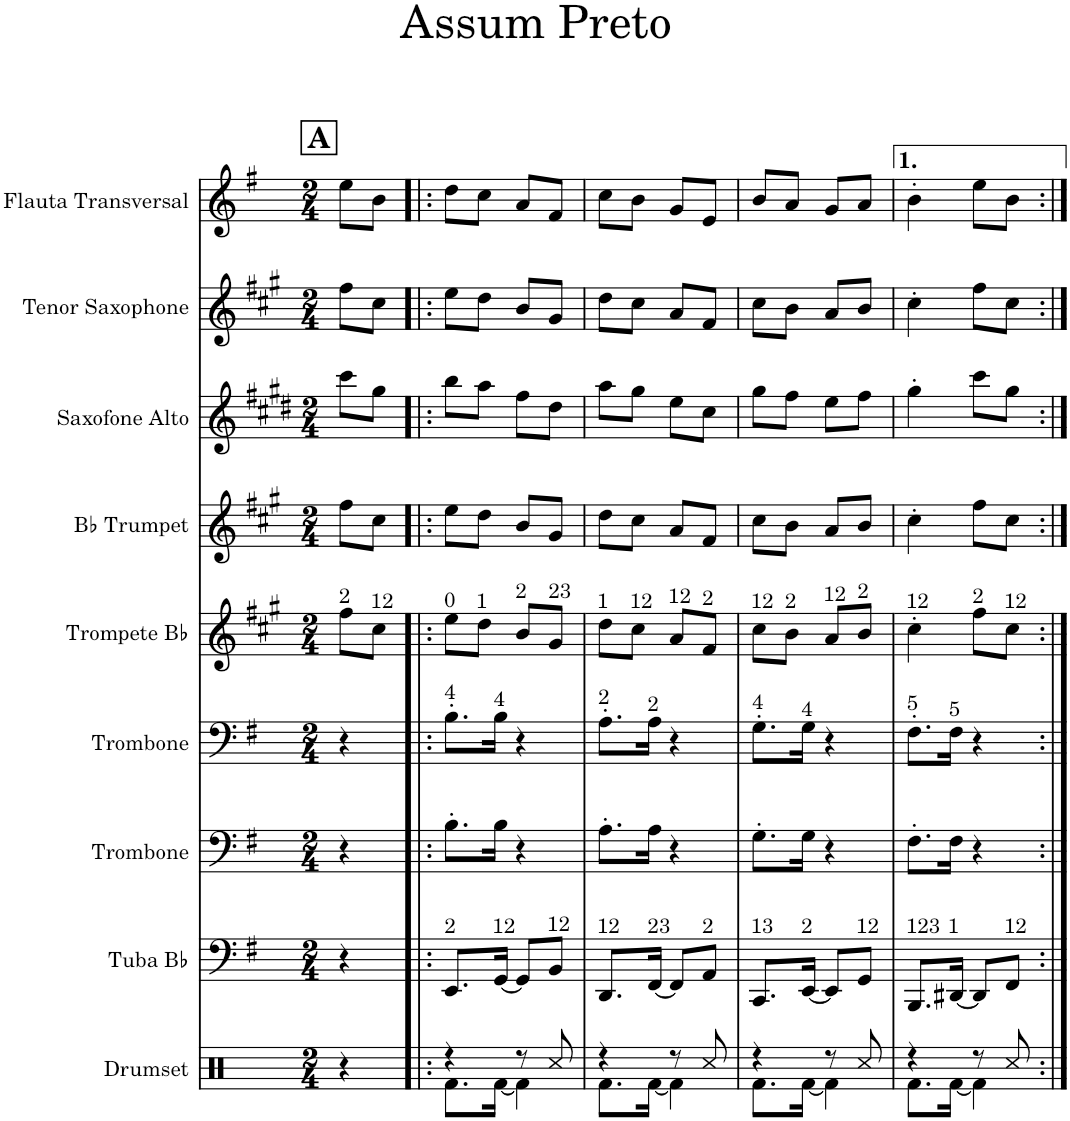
**kern	**kern	**kern	**kern	**kern	**kern	**kern	**kern	**kern
*part9	*part8	*part7	*part6	*part5	*part4	*part3	*part2	*part1
*staff9	*staff8	*staff7	*staff6	*staff5	*staff4	*staff3	*staff2	*staff1
*I"Drumset	*I"Tuba Bb	*I"Trombone	*I"Trombone	*I"Trompete Bb	*I"Bb Trumpet	*I"Saxofone Alto	*I"Tenor Saxophone	*I"Flauta Transversal
*I'D. Set	*I'Tuba	*I'Tbn.	*	*	*I'Bb Tpt.	*I'Sax. A.	*I'T. Sax.	*I'Fl.
*clefX	*clefF4	*clefF4	*clefF4	*clefG2	*clefG2	*clefG2	*clefG2	*clefG2
*	*	*	*	*Trd1c2	*Trd1c2	*Trd5c9	*Trd8c14	*
*k[]	*k[f#]	*k[f#]	*k[f#]	*k[f#c#g#]	*k[f#c#g#]	*k[f#c#g#d#]	*k[f#c#g#]	*k[f#]
*M2/4	*M2/4	*M2/4	*M2/4	*M2/4	*M2/4	*M2/4	*M2/4	*M2/4
!!LO:REH:place=s1:a:B:cj:fs=14:t=A
=1	=1	=1	=1	=1	=1	=1	=1	=1
!	!	!	!	!LO:TX:a:t=2	!	!	!	!
4r	4r	4r	4r	8ff#\L	8ff#\L	8ccc#\L	8ff#\L	8ee\L
!	!	!	!	!LO:TX:a:t=12	!	!	!	!
.	.	.	.	8cc#\J	8cc#\J	8gg#\J	8cc#\J	8b\J
=2!|:	=2!|:	=2!|:	=2!|:	=2!|:	=2!|:	=2!|:	=2!|:	=2!|:
*^	*	*	*	*	*	*	*	*
!	!	!	!	!	!LO:TX:a:t=0	!	!	!	!
!	!	!	!	!LO:TX:a:t=4	!	!	!	!	!
!	!	!LO:TX:a:t=2	!	!	!	!	!	!	!
4r	8.Rf\L	8.EE/L	8.B'\L	8.B'\L	8ee\L	8ee\L	8bb\L	8ee\L	8dd\L
!	!	!	!	!	!LO:TX:a:t=1	!	!	!	!
.	.	.	.	.	8dd\J	8dd\J	8aa\J	8dd\J	8cc\J
!	!	!	!	!LO:TX:a:t=4	!	!	!	!	!
!	!	!LO:TX:a:t=12	!	!	!	!	!	!	!
.	[16Rf\Jk	[16GG/Jk	16B\Jk	16B\Jk	.	.	.	.	.
!	!	!	!	!	!LO:TX:a:t=2	!	!	!	!
8r	4Rf\]	8GG/L]	4r	4r	8b/L	8b/L	8ff#\L	8b/L	8a/L
!	!	!	!	!	!LO:TX:a:t=23	!	!	!	!
!	!	!LO:TX:a:t=12	!	!	!	!	!	!	!
8Rcc/	.	8BB/J	.	.	8g#/J	8g#/J	8dd#\J	8g#/J	8f#/J
=3	=3	=3	=3	=3	=3	=3	=3	=3	=3
!	!	!	!	!	!LO:TX:a:t=1	!	!	!	!
!	!	!	!	!LO:TX:a:t=2	!	!	!	!	!
!	!	!LO:TX:a:t=12	!	!	!	!	!	!	!
4r	8.Rf\L	8.DD/L	8.A'\L	8.A'\L	8dd\L	8dd\L	8aa\L	8dd\L	8cc\L
!	!	!	!	!	!LO:TX:a:t=12	!	!	!	!
.	.	.	.	.	8cc#\J	8cc#\J	8gg#\J	8cc#\J	8b\J
!	!	!	!	!LO:TX:a:t=2	!	!	!	!	!
!	!	!LO:TX:a:t=23	!	!	!	!	!	!	!
.	[16Rf\Jk	[16FF#/Jk	16A\Jk	16A\Jk	.	.	.	.	.
!	!	!	!	!	!LO:TX:a:t=12	!	!	!	!
8r	4Rf\]	8FF#/L]	4r	4r	8a/L	8a/L	8ee\L	8a/L	8g/L
!	!	!	!	!	!LO:TX:a:t=2	!	!	!	!
!	!	!LO:TX:a:t=2	!	!	!	!	!	!	!
8Rcc/	.	8AA/J	.	.	8f#/J	8f#/J	8cc#\J	8f#/J	8e/J
=4	=4	=4	=4	=4	=4	=4	=4	=4	=4
!	!	!	!	!	!LO:TX:a:t=12	!	!	!	!
!	!	!	!	!LO:TX:a:t=4	!	!	!	!	!
!	!	!LO:TX:a:t=13	!	!	!	!	!	!	!
4r	8.Rf\L	8.CC/L	8.G'\L	8.G'\L	8cc#\L	8cc#\L	8gg#\L	8cc#\L	8b/L
!	!	!	!	!	!LO:TX:a:t=2	!	!	!	!
.	.	.	.	.	8b\J	8b\J	8ff#\J	8b\J	8a/J
!	!	!	!	!LO:TX:a:t=4	!	!	!	!	!
!	!	!LO:TX:a:t=2	!	!	!	!	!	!	!
.	[16Rf\Jk	[16EE/Jk	16G\Jk	16G\Jk	.	.	.	.	.
!	!	!	!	!	!LO:TX:a:t=12	!	!	!	!
8r	4Rf\]	8EE/L]	4r	4r	8a/L	8a/L	8ee\L	8a/L	8g/L
!	!	!	!	!	!LO:TX:a:t=2	!	!	!	!
!	!	!LO:TX:a:t=12	!	!	!	!	!	!	!
8Rcc/	.	8GG/J	.	.	8b/J	8b/J	8ff#\J	8b/J	8a/J
=5	=5	=5	=5	=5	=5	=5	=5	=5	=5
!	!	!	!	!	!LO:TX:a:t=12	!	!	!	!
!	!	!	!	!LO:TX:a:t=5	!	!	!	!	!
!	!	!LO:TX:a:t=123	!	!	!	!	!	!	!
4r	8.Rf\L	8.BBB/L	8.F#'\L	8.F#'\L	4cc#'\	4cc#'\	4gg#'\	4cc#'\	4b'\
!	!	!	!	!LO:TX:a:t=5	!	!	!	!	!
!	!	!LO:TX:a:t=1	!	!	!	!	!	!	!
.	[16Rf\Jk	[16DD#X/Jk	16F#\Jk	16F#\Jk	.	.	.	.	.
!	!	!	!	!	!LO:TX:a:t=2	!	!	!	!
8r	4Rf\]	8DD#/L]	4r	4r	8ff#\L	8ff#\L	8ccc#\L	8ff#\L	8ee\L
!	!	!	!	!	!LO:TX:a:t=12	!	!	!	!
!	!	!LO:TX:a:t=12	!	!	!	!	!	!	!
8Rcc/	.	8FF#/J	.	.	8cc#\J	8cc#\J	8gg#\J	8cc#\J	8b\J
*v	*v	*	*	*	*	*	*	*	*
=:|!	=:|!	=:|!	=:|!	=:|!	=:|!	=:|!	=:|!	=:|!
*-	*-	*-	*-	*-	*-	*-	*-	*-
